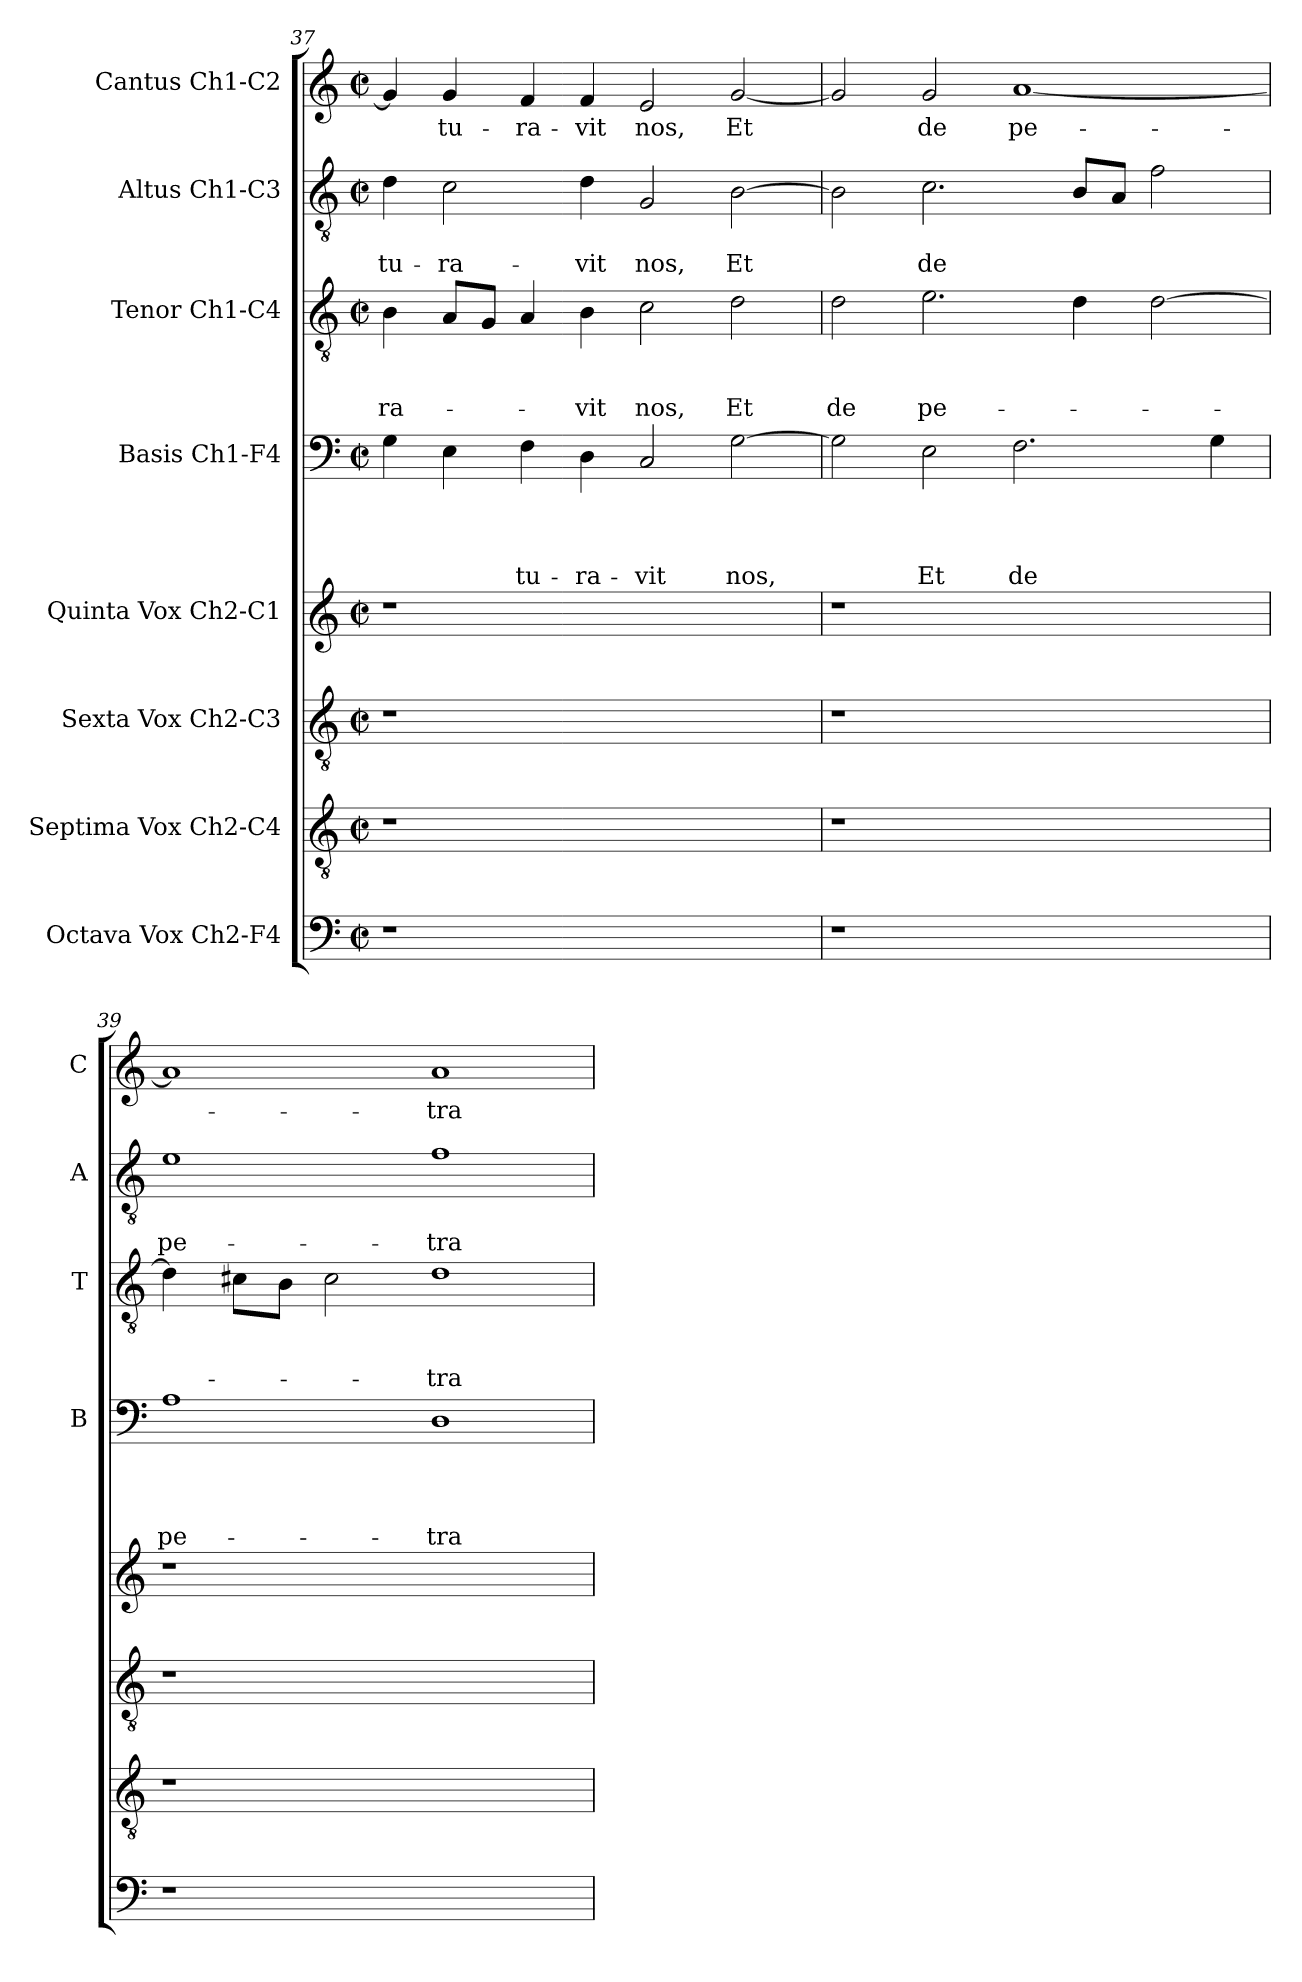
**kern	**kern	**kern	**kern	**kern	**text	**text	**text	**text	**kern	**text	**text	**text	**kern	**text	**text	**kern	**text
*part8	*part7	*part6	*part5	*part4	*part4	*part4	*part4	*part4	*part3	*part3	*part3	*part3	*part2	*part2	*part2	*part1	*part1
*staff8	*staff7	*staff6	*staff5	*staff4	*staff4	*staff4	*staff4	*staff4	*staff3	*staff3	*staff3	*staff3	*staff2	*staff2	*staff2	*staff1	*staff1
*I"Octava Vox Ch2-F4	*I"Septima Vox Ch2-C4	*I"Sexta Vox Ch2-C3	*I"Quinta Vox Ch2-C1	*I"Basis Ch1-F4	*	*	*	*	*I"Tenor Ch1-C4	*	*	*	*I"Altus Ch1-C3	*	*	*I"Cantus Ch1-C2	*
*	*	*	*	*I'B	*	*	*	*	*I'T	*	*	*	*I'A	*	*	*I'C	*
*clefF4	*clefGv2	*clefGv2	*clefG2	*clefF4	*	*	*	*	*clefGv2	*	*	*	*clefGv2	*	*	*clefG2	*
*k[]	*k[]	*k[]	*k[]	*k[]	*	*	*	*	*k[]	*	*	*	*k[]	*	*	*k[]	*
*C:	*C:	*C:	*C:	*C:	*	*	*	*	*C:	*	*	*	*C:	*	*	*C:	*
*M2/2	*M2/2	*M2/2	*M2/2	*M2/2	*	*	*	*	*M2/2	*	*	*	*M2/2	*	*	*M2/2	*
*met(c|)	*met(c|)	*met(c|)	*met(c|)	*met(c|)	*	*	*	*	*met(c|)	*	*	*	*met(c|)	*	*	*met(c|)	*
=37	=37	=37	=37	=37	=37	=37	=37	=37	=37	=37	=37	=37	=37	=37	=37	=37	=37
!	!	!	!	!	!	!	!	!	!	!	!	!LO:LY:b	!	!	!LO:LY:b	!	!
1r	1r	1r	1r	4G\	.	.	.	.	4B\	.	.	-ra-	4d\	.	-tu-	4g/]	.
!	!	!	!	!	!	!	!	!	!	!	!	!	!	!	!LO:LY:b	!	!LO:LY:b
.	.	.	.	4E\	.	.	.	.	8A/L	.	.	.	2c\	.	-ra-	4g/	-tu-
.	.	.	.	.	.	.	.	.	8G/J	.	.	.	.	.	.	.	.
!	!	!	!	!	!	!	!	!LO:LY:b	!	!	!	!	!	!	!	!	!LO:LY:b
.	.	.	.	4F\	.	.	.	-tu-	4A/	.	.	.	.	.	.	4f/	-ra-
!	!	!	!	!	!	!	!	!LO:LY:b	!	!	!	!LO:LY:b	!	!	!LO:LY:b	!	!LO:LY:b
.	.	.	.	4D\	.	.	.	-ra-	4B\	.	.	-vit	4d\	.	-vit	4f/	-vit
!	!	!	!	!	!	!	!	!LO:LY:b	!	!	!	!LO:LY:b	!	!	!LO:LY:b	!	!LO:LY:b
1ryy	1ryy	1ryy	1ryy	2C/	.	.	.	-vit	2c\	.	.	nos,	2G/	.	nos,	2e/	nos,
!	!	!	!	!	!	!	!	!LO:LY:b	!	!	!	!LO:LY:b	!	!	!LO:LY:b	!	!LO:LY:b
.	.	.	.	[2G\	.	.	.	nos,	2d\	.	.	Et	[2B\	.	Et	[2g/	Et
=38	=38	=38	=38	=38	=38	=38	=38	=38	=38	=38	=38	=38	=38	=38	=38	=38	=38
!	!	!	!	!	!	!	!	!	!	!	!	!LO:LY:b	!	!	!	!	!
1r	1r	1r	1r	2G\]	.	.	.	.	2d\	.	.	de	2B\]	.	.	2g/]	.
!	!	!	!	!	!	!	!	!LO:LY:b	!	!	!	!LO:LY:b	!	!	!LO:LY:b	!	!LO:LY:b
.	.	.	.	2E\	.	.	.	Et	2.e\	.	.	pe-	2.c\	.	de	2g/	de
!	!	!	!	!	!	!	!	!LO:LY:b	!	!	!	!	!	!	!	!	!LO:LY:b
1ryy	1ryy	1ryy	1ryy	2.F\	.	.	.	de	.	.	.	.	.	.	.	[1a	pe-
.	.	.	.	.	.	.	.	.	4d\	.	.	.	8B/L	.	.	.	.
.	.	.	.	.	.	.	.	.	.	.	.	.	8A/J	.	.	.	.
.	.	.	.	.	.	.	.	.	[2d\	.	.	.	2f\	.	.	.	.
.	.	.	.	4G\	.	.	.	.	.	.	.	.	.	.	.	.	.
=39	=39	=39	=39	=39	=39	=39	=39	=39	=39	=39	=39	=39	=39	=39	=39	=39	=39
!	!	!	!	!	!	!	!	!LO:LY:b	!	!	!	!	!	!	!LO:LY:b	!	!
1r	1r	1r	1r	1A	.	.	.	pe-	4d\]	.	.	.	1e	.	pe-	1a]	.
.	.	.	.	.	.	.	.	.	8c#X\L	.	.	.	.	.	.	.	.
.	.	.	.	.	.	.	.	.	8B\J	.	.	.	.	.	.	.	.
.	.	.	.	.	.	.	.	.	2c#\	.	.	.	.	.	.	.	.
!	!	!	!	!	!	!	!	!LO:LY:b	!	!	!	!LO:LY:b	!	!	!LO:LY:b	!	!LO:LY:b
1ryy	1ryy	1ryy	1ryy	1D	.	.	.	-tra	1d	.	.	-tra	1f	.	-tra	1a	-tra
=	=	=	=	=	=	=	=	=	=	=	=	=	=	=	=	=	=
*-	*-	*-	*-	*-	*-	*-	*-	*-	*-	*-	*-	*-	*-	*-	*-	*-	*-
